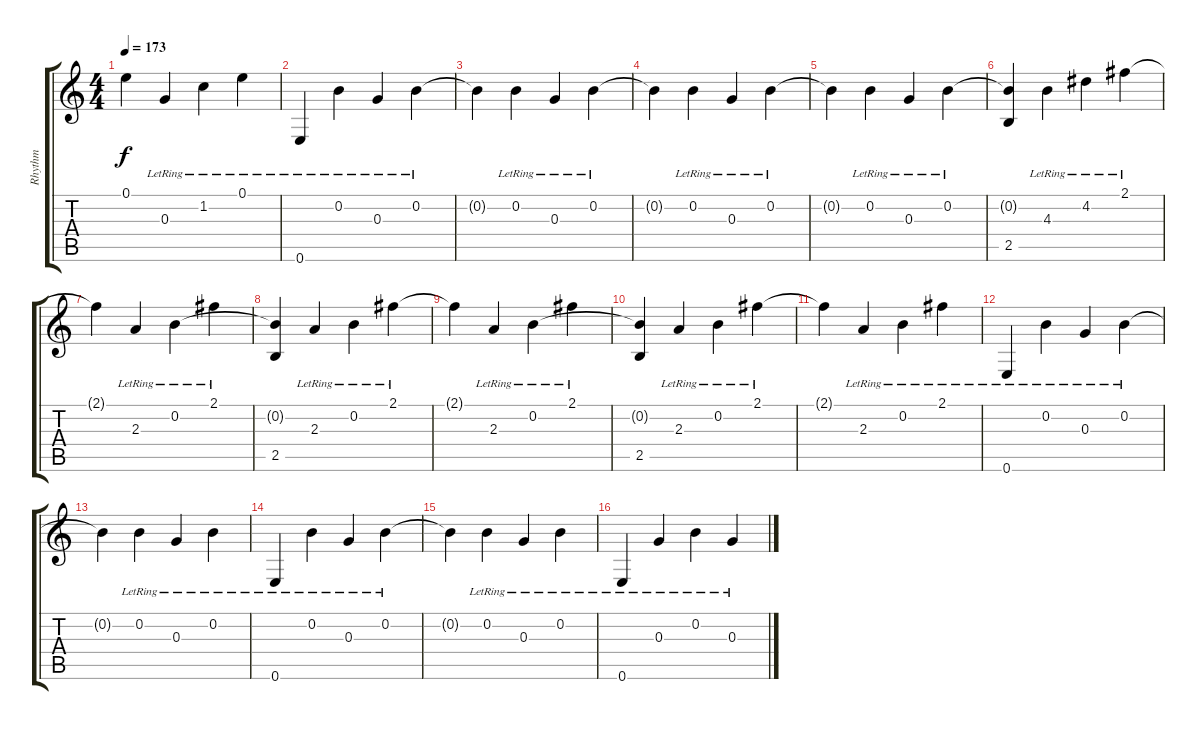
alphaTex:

\track ("Rhythm" "Rhythm") {instrument acousticguitarsteel}
\staff {score tabs}
\tuning (E4 B3 G3 D3 A2 E2) {hide}
\ts (4 4)
\tempo 173
\clef g2
\ks c
0.1{t}.4{dy f} 0.3{lr}.4 1.2{lr}.4 0.1{lr}.4 |
0.6{lr}.4 0.2{lr}.4 0.3{lr}.4 0.2{lr}.4 |
0.2{t}.4 0.2{lr}.4 0.3{lr}.4 0.2{lr}.4 |
0.2{t}.4 0.2{lr}.4 0.3{lr}.4 0.2{lr}.4 |
0.2{t}.4 0.2{lr}.4 0.3{lr}.4 0.2{lr}.4 |
(0.2{t} 2.5).4 4.3{lr}.4 4.2{lr}.4 2.1{lr}.4 |
2.1{t}.4 2.3{lr}.4 0.2{lr}.4 2.1{lr}.4 |
(0.2{t} 2.5).4 2.3{lr}.4 0.2{lr}.4 2.1{lr}.4 |
2.1{t}.4 2.3{lr}.4 0.2{lr}.4 2.1{lr}.4 |
(0.2{t} 2.5).4 2.3{lr}.4 0.2{lr}.4 2.1{lr}.4 |
2.1{t}.4 2.3{lr}.4 0.2{lr}.4 2.1{lr}.4 |
0.6{lr}.4 0.2{lr}.4 0.3{lr}.4 0.2{lr}.4 |
0.2{t}.4 0.2{lr}.4 0.3{lr}.4 0.2{lr}.4 |
0.6{lr}.4 0.2{lr}.4 0.3{lr}.4 0.2{lr}.4 |
0.2{t}.4 0.2{lr}.4 0.3{lr}.4 0.2{lr}.4 |
0.6{lr}.4 0.3{lr}.4 0.2{lr}.4 0.3{lr}.4
